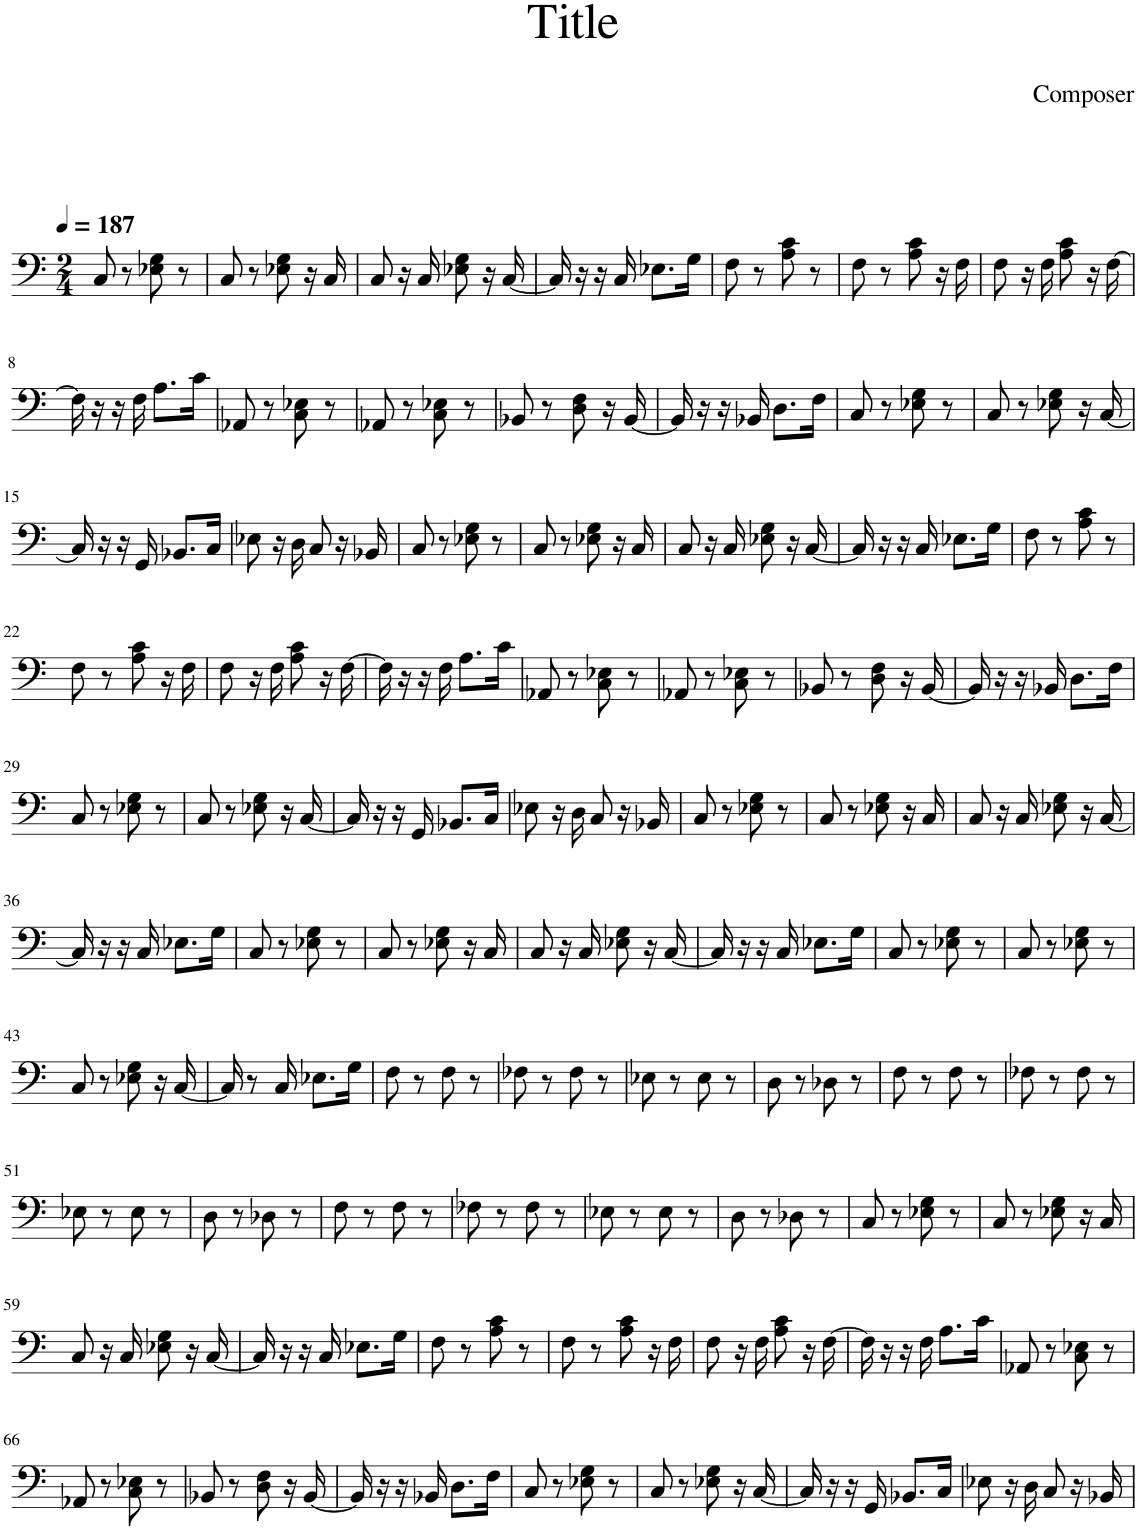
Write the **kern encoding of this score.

**kern
*part1
*staff1
*I"Piano
*I'Pno.
*clefF4
*k[]
*M2/4
*MM187
=1
8C/
8r
8E-X\ 8G\
8r
=2
8C/
8r
8E-X\ 8G\
16r
16C/
=3
8C/
16r
16C/
8E-X\ 8G\
16r
[16C/
=4
16C/]
16r
16r
16C/
8.E-X\L
16G\Jk
=5
8F\
8r
8A\ 8c\
8r
=6
8F\
8r
8A\ 8c\
16r
16F\
=7
8F\
16r
16F\
8A\ 8c\
16r
[16F\
!!LO:LB:g=z
=8
16F\]
16r
16r
16F\
8.A\L
16c\Jk
=9
8AA-X/
8r
8C\ 8E-X\
8r
=10
8AA-X/
8r
8C\ 8E-X\
8r
=11
8BB-X/
8r
8D\ 8F\
16r
[16BB-/
=12
16BB-/]
16r
16r
16BB-X/
8.D\L
16F\Jk
=13
8C/
8r
8E-X\ 8G\
8r
=14
8C/
8r
8E-X\ 8G\
16r
[16C/
!!LO:LB:g=z
=15
16C/]
16r
16r
16GG/
8.BB-X/L
16C/Jk
=16
8E-X\
16r
16D\
8C/
16r
16BB-X/
=17
8C/
8r
8E-X\ 8G\
8r
=18
8C/
8r
8E-X\ 8G\
16r
16C/
=19
8C/
16r
16C/
8E-X\ 8G\
16r
[16C/
=20
16C/]
16r
16r
16C/
8.E-X\L
16G\Jk
=21
8F\
8r
8A\ 8c\
8r
!!LO:LB:g=z
=22
8F\
8r
8A\ 8c\
16r
16F\
=23
8F\
16r
16F\
8A\ 8c\
16r
[16F\
=24
16F\]
16r
16r
16F\
8.A\L
16c\Jk
=25
8AA-X/
8r
8C\ 8E-X\
8r
=26
8AA-X/
8r
8C\ 8E-X\
8r
=27
8BB-X/
8r
8D\ 8F\
16r
[16BB-/
=28
16BB-/]
16r
16r
16BB-X/
8.D\L
16F\Jk
!!LO:LB:g=z
=29
8C/
8r
8E-X\ 8G\
8r
=30
8C/
8r
8E-X\ 8G\
16r
[16C/
=31
16C/]
16r
16r
16GG/
8.BB-X/L
16C/Jk
=32
8E-X\
16r
16D\
8C/
16r
16BB-X/
=33
8C/
8r
8E-X\ 8G\
8r
=34
8C/
8r
8E-X\ 8G\
16r
16C/
=35
8C/
16r
16C/
8E-X\ 8G\
16r
[16C/
!!LO:LB:g=z
=36
16C/]
16r
16r
16C/
8.E-X\L
16G\Jk
=37
8C/
8r
8E-X\ 8G\
8r
=38
8C/
8r
8E-X\ 8G\
16r
16C/
=39
8C/
16r
16C/
8E-X\ 8G\
16r
[16C/
=40
16C/]
16r
16r
16C/
8.E-X\L
16G\Jk
=41
8C/
8r
8E-X\ 8G\
8r
=42
8C/
8r
8E-X\ 8G\
8r
!!LO:LB:g=z
=43
8C/
8r
8E-X\ 8G\
16r
[16C/
=44
16C/]
8r
16C/
8.E-X\L
16G\Jk
=45
8F\
8r
8F\
8r
=46
8F-X\
8r
8F-\
8r
=47
8E-X\
8r
8E-\
8r
=48
8D\
8r
8D-X\
8r
=49
8F\
8r
8F\
8r
=50
8F-X\
8r
8F-\
8r
!!LO:LB:g=z
=51
8E-X\
8r
8E-\
8r
=52
8D\
8r
8D-X\
8r
=53
8F\
8r
8F\
8r
=54
8F-X\
8r
8F-\
8r
=55
8E-X\
8r
8E-\
8r
=56
8D\
8r
8D-X\
8r
=57
8C/
8r
8E-X\ 8G\
8r
=58
8C/
8r
8E-X\ 8G\
16r
16C/
!!LO:LB:g=z
=59
8C/
16r
16C/
8E-X\ 8G\
16r
[16C/
=60
16C/]
16r
16r
16C/
8.E-X\L
16G\Jk
=61
8F\
8r
8A\ 8c\
8r
=62
8F\
8r
8A\ 8c\
16r
16F\
=63
8F\
16r
16F\
8A\ 8c\
16r
[16F\
=64
16F\]
16r
16r
16F\
8.A\L
16c\Jk
=65
8AA-X/
8r
8C\ 8E-X\
8r
!!LO:LB:g=z
=66
8AA-X/
8r
8C\ 8E-X\
8r
=67
8BB-X/
8r
8D\ 8F\
16r
[16BB-/
=68
16BB-/]
16r
16r
16BB-X/
8.D\L
16F\Jk
=69
8C/
8r
8E-X\ 8G\
8r
=70
8C/
8r
8E-X\ 8G\
16r
[16C/
=71
16C/]
16r
16r
16GG/
8.BB-X/L
16C/Jk
=72
8E-X\
16r
16D\
8C/
16r
16BB-X/
=
*-
